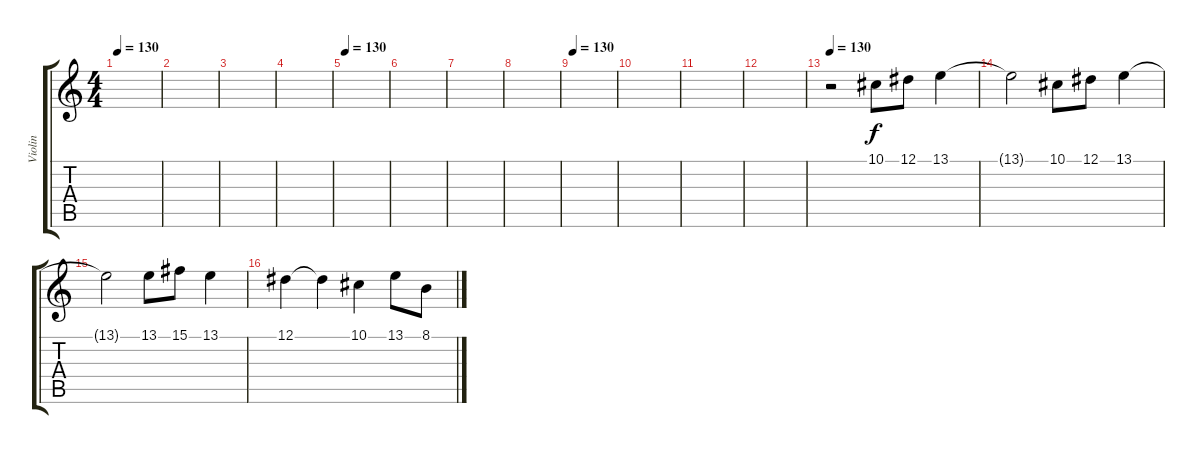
\track ("Violin" "Violin") {mute instrument violin}
\staff {score tabs}
\tuning (Eb4 Bb3 Gb3 Db3 Ab2 Eb2) {hide}
\ts (4 4)
\tempo 140
\tempo 130
\clef g2
\ks c
|
|
|
|
\tempo 140
\tempo 130
|
|
|
|
\tempo 130
|
|
|
|
\tempo 130
r.2 10.1.8 12.1.8 13.1.4 |
13.1{t}.2 10.1.8 12.1.8 13.1.4 |
13.1{t}.2 13.1.8 15.1.8 13.1.4 |
12.1.4 12.1{t}.4 10.1.4 13.1.8 8.1.8
